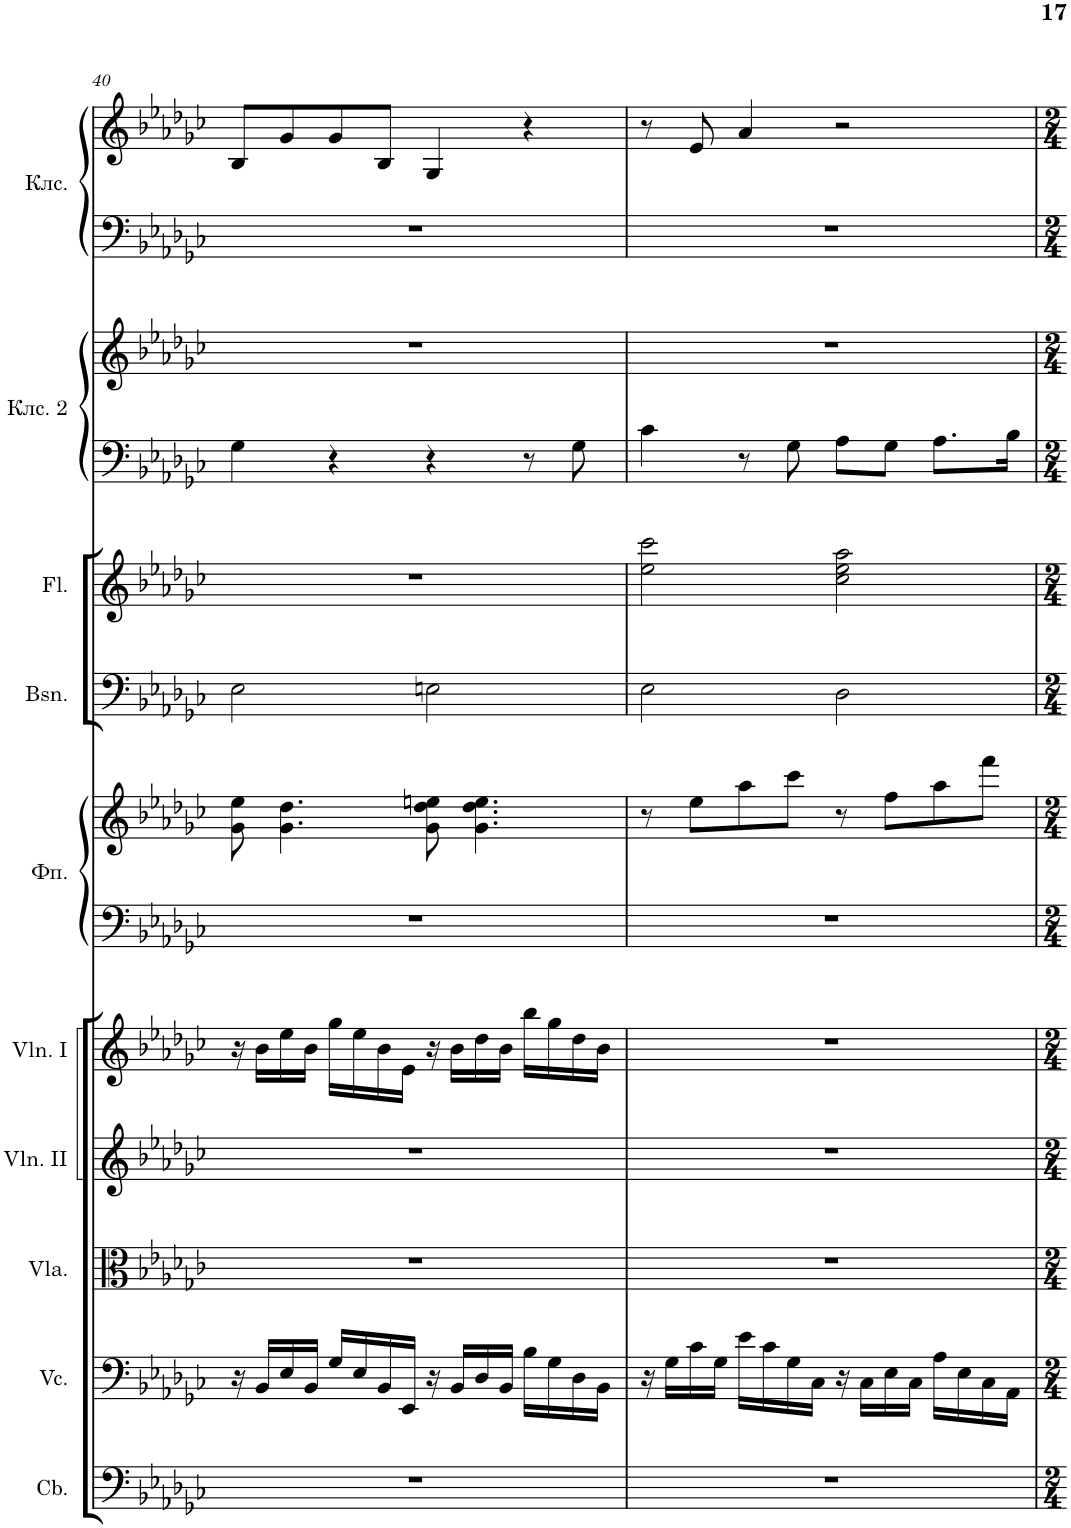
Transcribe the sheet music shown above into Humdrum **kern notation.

**kern	**kern	**kern	**kern	**kern	**kern	**kern	**kern	**kern	**kern	**kern	**kern	**kern
*part10	*part9	*part8	*part7	*part6	*part5	*part5	*part4	*part3	*part2	*part2	*part1	*part1
*staff13	*staff12	*staff11	*staff10	*staff9	*staff8	*staff7	*staff6	*staff5	*staff4	*staff3	*staff2	*staff1
*I"Contrabasses	*I"Violoncellos	*I"Violas	*I"Violins II	*I"Violins I	*I"Фортепиано	*	*I"Bassoons	*I"Flutes	*I"Клавесин 2	*	*I"Клавесин	*
*I'Cb.	*I'Vc.	*I'Vla.	*I'Vln. II	*I'Vln. I	*	*	*I'Bsn.	*I'Fl.	*	*	*	*
!!LO:PB:g=z
*clefF4	*clefF4	*clefC3	*clefG2	*clefG2	*clefF4	*clefG2	*clefF4	*clefG2	*clefF4	*clefG2	*clefF4	*clefG2
*Trd7c12	*	*	*	*	*	*	*	*	*	*	*	*
*k[b-e-a-d-g-c-]	*k[b-e-a-d-g-c-]	*k[b-e-a-d-g-c-]	*k[b-e-a-d-g-c-]	*k[b-e-a-d-g-c-]	*k[b-e-a-d-g-c-]	*k[b-e-a-d-g-c-]	*k[b-e-a-d-g-c-]	*k[b-e-a-d-g-c-]	*k[b-e-a-d-g-c-]	*k[b-e-a-d-g-c-]	*k[b-e-a-d-g-c-]	*k[b-e-a-d-g-c-]
*M4/4	*M4/4	*M4/4	*M4/4	*M4/4	*M4/4	*M4/4	*M4/4	*M4/4	*M4/4	*M4/4	*M4/4	*M4/4
=40	=40	=40	=40	=40	=40	=40	=40	=40	=40	=40	=40	=40
1r	16r	1r	1r	16r	1r	8g-\ 8ee-\	2E-\	1r	4G-\	1r	1r	8B-/L
.	16BB-/LL	.	.	16b-\LL	.	.	.	.	.	.	.	.
.	16E-/	.	.	16ee-\	.	4.g-\ 4.dd-\	.	.	.	.	.	8g-/
.	16BB-/JJ	.	.	16b-\JJ	.	.	.	.	.	.	.	.
.	16G-/LL	.	.	16gg-\LL	.	.	.	.	4r	.	.	8g-/
.	16E-/	.	.	16ee-\	.	.	.	.	.	.	.	.
.	16BB-/	.	.	16b-\	.	.	.	.	.	.	.	8B-/J
.	16EE-/JJ	.	.	16e-\JJ	.	.	.	.	.	.	.	.
.	16r	.	.	16r	.	8g-\ 8dd-\ 8een\	2En\	.	4r	.	.	4G-/
.	16BB-/LL	.	.	16b-\LL	.	.	.	.	.	.	.	.
.	16D-/	.	.	16dd-\	.	4.g-\ 4.dd-\ 4.ee\	.	.	.	.	.	.
.	16BB-/JJ	.	.	16b-\JJ	.	.	.	.	.	.	.	.
.	16B-\LL	.	.	16bb-\LL	.	.	.	.	8r	.	.	4r
.	16G-\	.	.	16gg-\	.	.	.	.	.	.	.	.
.	16D-\	.	.	16dd-\	.	.	.	.	8G-\	.	.	.
.	16BB-\JJ	.	.	16b-\JJ	.	.	.	.	.	.	.	.
=41	=41	=41	=41	=41	=41	=41	=41	=41	=41	=41	=41	=41
1r	16r	1r	1r	1r	1r	8r	2E-\	2ee-\ 2ccc-\	4c-\	1r	1r	8r
.	16G-\LL	.	.	.	.	.	.	.	.	.	.	.
.	16c-\	.	.	.	.	8ee-\L	.	.	.	.	.	8e-/
.	16G-\JJ	.	.	.	.	.	.	.	.	.	.	.
.	16e-\LL	.	.	.	.	8aa-\	.	.	8r	.	.	4a-/
.	16c-\	.	.	.	.	.	.	.	.	.	.	.
.	16G-\	.	.	.	.	8ccc-\J	.	.	8G-\	.	.	.
.	16C-\JJ	.	.	.	.	.	.	.	.	.	.	.
.	16r	.	.	.	.	8r	2D-\	2cc-\ 2ee-\ 2aa-\	8A-\L	.	.	2r
.	16C-\LL	.	.	.	.	.	.	.	.	.	.	.
.	16E-\	.	.	.	.	8ff\L	.	.	8G-\J	.	.	.
.	16C-\JJ	.	.	.	.	.	.	.	.	.	.	.
.	16A-\LL	.	.	.	.	8aa-\	.	.	8.A-\L	.	.	.
.	16E-\	.	.	.	.	.	.	.	.	.	.	.
.	16C-\	.	.	.	.	8fff\J	.	.	.	.	.	.
.	16AA-\JJ	.	.	.	.	.	.	.	16B-\Jk	.	.	.
=	=	=	=	=	=	=	=	=	=	=	=	=
*-	*-	*-	*-	*-	*-	*-	*-	*-	*-	*-	*-	*-
